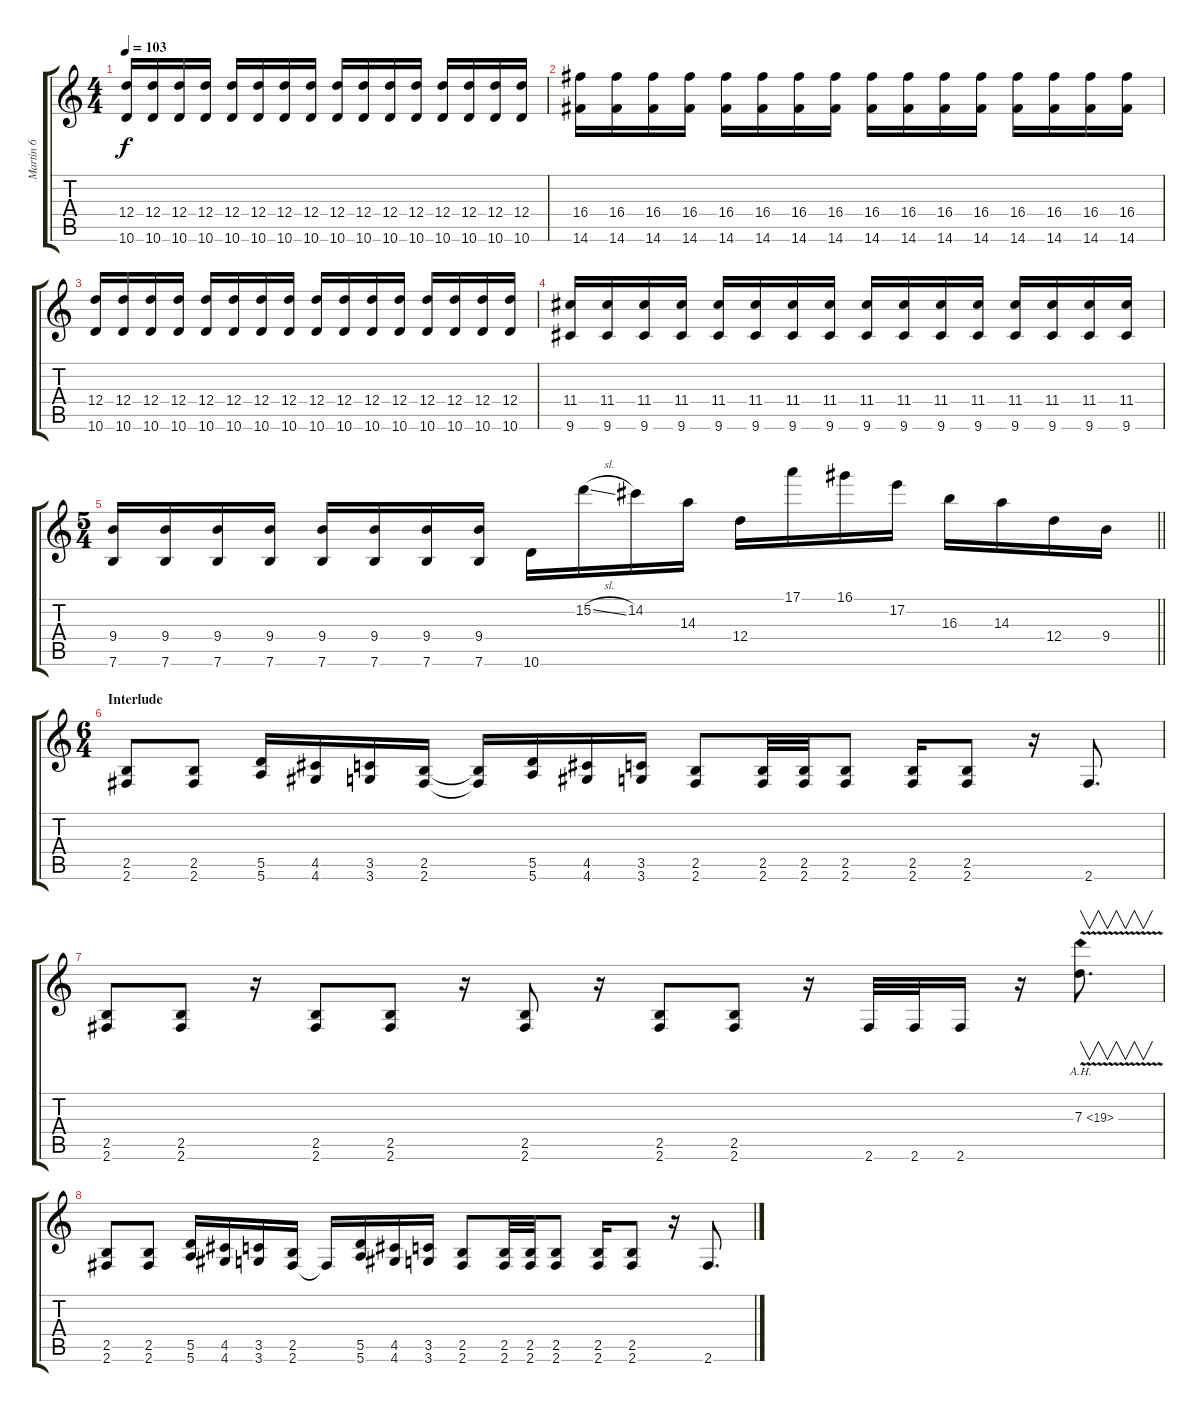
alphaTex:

\track ("Martin 6" "Martin 6") {instrument distortionguitar}
\staff {score tabs}
\tuning (E4 B3 G3 D3 A2 E2) {hide}
\ts (4 4)
\tempo 103
\clef g2
\ks c
(12.4 10.6).16{dy f} (12.4 10.6).16 (12.4 10.6).16 (12.4 10.6).16 (12.4 10.6).16 (12.4 10.6).16 (12.4 10.6).16 (12.4 10.6).16 (12.4 10.6).16 (12.4 10.6).16 (12.4 10.6).16 (12.4 10.6).16 (12.4 10.6).16 (12.4 10.6).16 (12.4 10.6).16 (12.4 10.6).16 |
(16.4 14.6).16 (16.4 14.6).16 (16.4 14.6).16 (16.4 14.6).16 (16.4 14.6).16 (16.4 14.6).16 (16.4 14.6).16 (16.4 14.6).16 (16.4 14.6).16 (16.4 14.6).16 (16.4 14.6).16 (16.4 14.6).16 (16.4 14.6).16 (16.4 14.6).16 (16.4 14.6).16 (16.4 14.6).16 |
(12.4 10.6).16 (12.4 10.6).16 (12.4 10.6).16 (12.4 10.6).16 (12.4 10.6).16 (12.4 10.6).16 (12.4 10.6).16 (12.4 10.6).16 (12.4 10.6).16 (12.4 10.6).16 (12.4 10.6).16 (12.4 10.6).16 (12.4 10.6).16 (12.4 10.6).16 (12.4 10.6).16 (12.4 10.6).16 |
(11.4 9.6).16 (11.4 9.6).16 (11.4 9.6).16 (11.4 9.6).16 (11.4 9.6).16 (11.4 9.6).16 (11.4 9.6).16 (11.4 9.6).16 (11.4 9.6).16 (11.4 9.6).16 (11.4 9.6).16 (11.4 9.6).16 (11.4 9.6).16 (11.4 9.6).16 (11.4 9.6).16 (11.4 9.6).16 |
\ts (5 4)
\barLineRight lightlight
(9.4 7.6).16 (9.4 7.6).16 (9.4 7.6).16 (9.4 7.6).16 (9.4 7.6).16 (9.4 7.6).16 (9.4 7.6).16 (9.4 7.6).16 10.6.16 15.2{sl}.16 14.2.16 14.3.16 12.4.16 17.1.16 16.1.16 17.2.16 16.3.16 14.3.16 12.4.16 9.4.16 |
\ts (6 4)
\section ("" "Interlude")
(2.5 2.6).8 (2.5 2.6).8 (5.5 5.6).16 (4.5 4.6).16 (3.5 3.6).16 (2.5 2.6).16 (2.5{t} 2.6{t}).16 (5.5 5.6).16 (4.5 4.6).16 (3.5 3.6).16 (2.5 2.6).8 (2.5 2.6).32 (2.5 2.6).32 (2.5 2.6).8 (2.5 2.6).16 (2.5 2.6).8 r.16 2.6.8{d} |
(2.5 2.6).8 (2.5 2.6).8 r.16 (2.5 2.6).8 (2.5 2.6).8 r.16 (2.5 2.6).8 r.16 (2.5 2.6).8 (2.5 2.6).8 r.16 2.6.32 2.6.32 2.6.16 r.16 7.3{ah 12 v}.8{v d instrument guitarharmonics} |
(2.5 2.6).8{instrument distortionguitar} (2.5 2.6).8 (5.5 5.6).16 (4.5 4.6).16 (3.5 3.6).16 (2.5 2.6).16 2.6{t}.16 (5.5 5.6).16 (4.5 4.6).16 (3.5 3.6).16 (2.5 2.6).8 (2.5 2.6).32 (2.5 2.6).32 (2.5 2.6).8 (2.5 2.6).16 (2.5 2.6).8 r.16 2.6.8{d}
